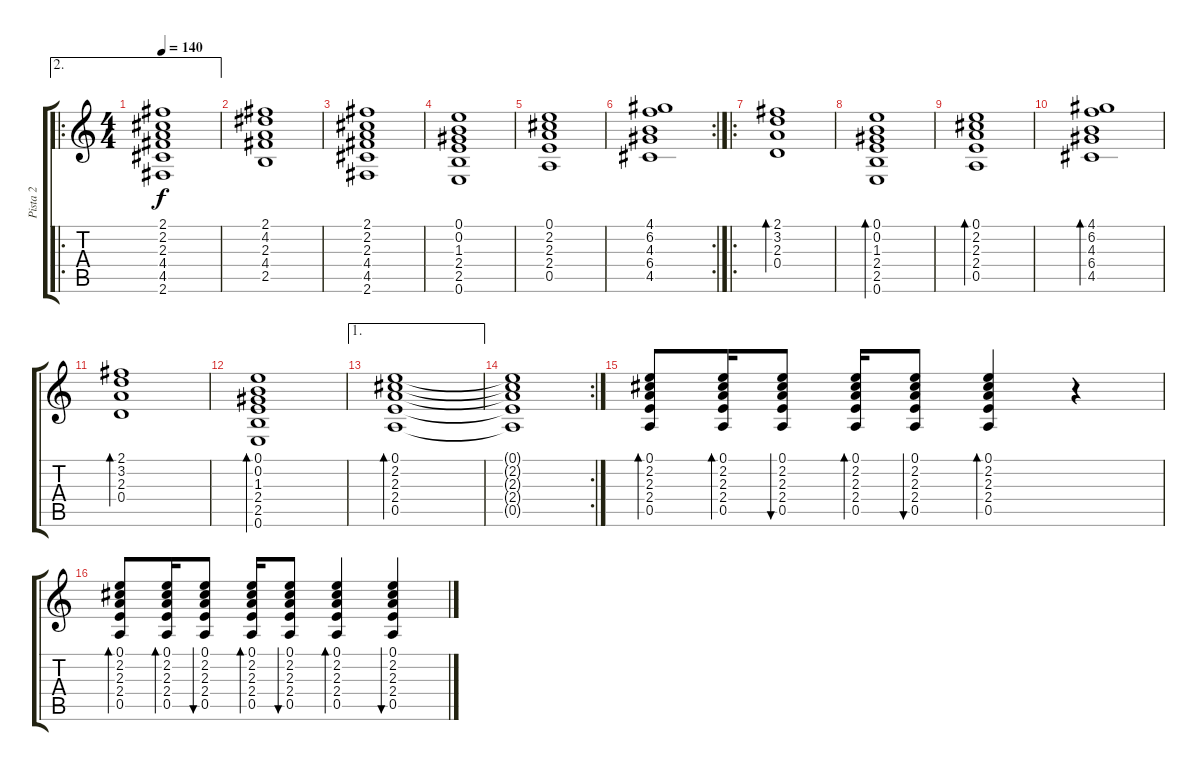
\track ("Pista 2" "Pista 2") {instrument electricguitarclean}
\staff {score tabs}
\tuning (E4 B3 G3 D3 A2 E2) {hide}
\ae 2
\ro
\ts (4 4)
\tempo 140
\clef g2
\ks c
(2.1 2.2 2.3 4.4 4.5 2.6).1{dy f} |
(2.1 4.2 2.3 4.4 2.5).1 |
(2.1 2.2 2.3 4.4 4.5 2.6).1 |
(0.1 0.2 1.3 2.4 2.5 0.6).1 |
(0.1 2.2 2.3 2.4 0.5).1 |
\rc 2
(4.1 6.2 4.3 6.4 4.5).1 |
\ro
(2.1 3.2 2.3 0.4).1{bd 480 instrument electricguitarclean} |
(0.1 0.2 1.3 2.4 2.5 0.6).1{bd 480} |
(0.1 2.2 2.3 2.4 0.5).1{bd 480} |
(4.1 6.2 4.3 6.4 4.5).1{bd 480} |
(2.1 3.2 2.3 0.4).1{bd 480} |
(0.1 0.2 1.3 2.4 2.5 0.6).1{bd 480} |
\ae 1
(0.1 2.2 2.3 2.4 0.5).1{bd 480} |
\rc 2
(0.1{t} 2.2{t} 2.3{t} 2.4{t} 0.5{t}).1 |
(0.1 2.2 2.3 2.4 0.5).8{bd 30} (0.1 2.2 2.3 2.4 0.5).16{bd 30} (0.1 2.2 2.3 2.4 0.5).8{bu 30} (0.1 2.2 2.3 2.4 0.5).16{bd 30} (0.1 2.2 2.3 2.4 0.5).8{bu 30} (0.1 2.2 2.3 2.4 0.5).4{bd 30} r.4 |
(0.1 2.2 2.3 2.4 0.5).8{bd 30} (0.1 2.2 2.3 2.4 0.5).16{bd 30} (0.1 2.2 2.3 2.4 0.5).8{bu 30} (0.1 2.2 2.3 2.4 0.5).16{bd 30} (0.1 2.2 2.3 2.4 0.5).8{bu 30} (0.1 2.2 2.3 2.4 0.5).4{bd 30} (0.1 2.2 2.3 2.4 0.5).4{bu 30}
